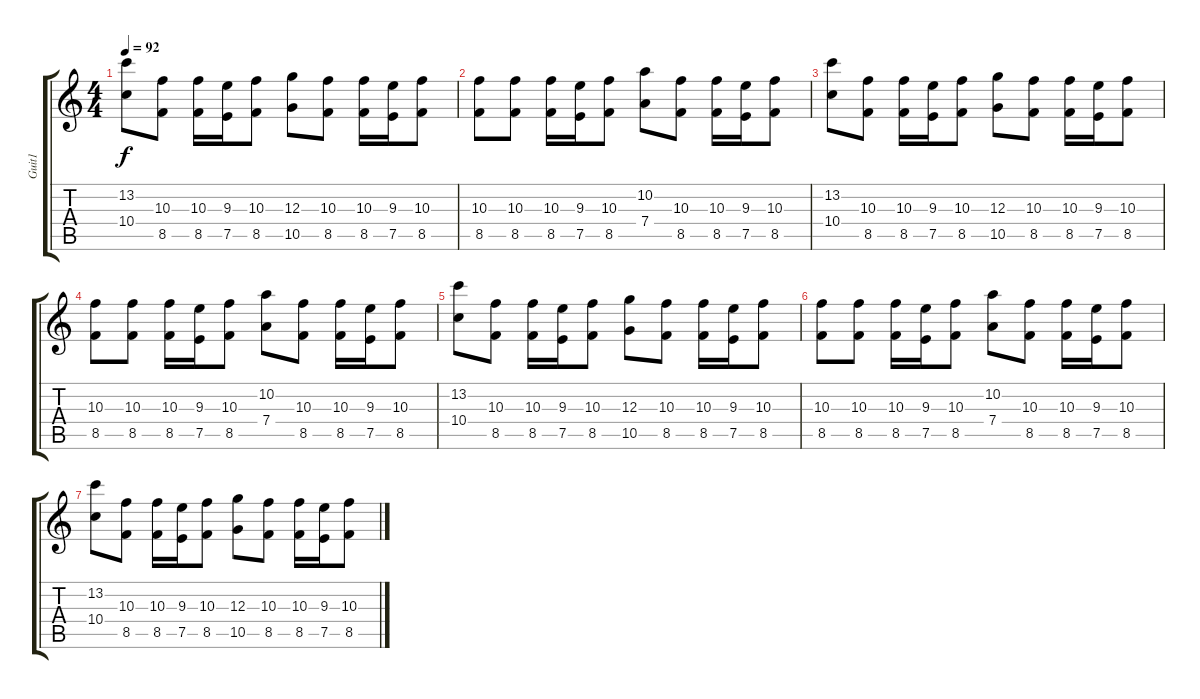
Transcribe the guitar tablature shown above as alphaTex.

\track ("Guit1" "Guit1") {instrument overdrivenguitar}
\staff {score tabs}
\tuning (E4 B3 G3 D3 A2 E2) {hide}
\ts (4 4)
\tempo 92
\clef g2
\ks c
(13.2 10.4).8{dy f} (10.3 8.5).8 (10.3 8.5).16 (9.3 7.5).16 (10.3 8.5).8 (12.3 10.5).8 (10.3 8.5).8 (10.3 8.5).16 (9.3 7.5).16 (10.3 8.5).8 |
(10.3 8.5).8 (10.3 8.5).8 (10.3 8.5).16 (9.3 7.5).16 (10.3 8.5).8 (10.2 7.4).8 (10.3 8.5).8 (10.3 8.5).16 (9.3 7.5).16 (10.3 8.5).8 |
(13.2 10.4).8 (10.3 8.5).8 (10.3 8.5).16 (9.3 7.5).16 (10.3 8.5).8 (12.3 10.5).8 (10.3 8.5).8 (10.3 8.5).16 (9.3 7.5).16 (10.3 8.5).8 |
(10.3 8.5).8 (10.3 8.5).8 (10.3 8.5).16 (9.3 7.5).16 (10.3 8.5).8 (10.2 7.4).8 (10.3 8.5).8 (10.3 8.5).16 (9.3 7.5).16 (10.3 8.5).8 |
(13.2 10.4).8 (10.3 8.5).8 (10.3 8.5).16 (9.3 7.5).16 (10.3 8.5).8 (12.3 10.5).8 (10.3 8.5).8 (10.3 8.5).16 (9.3 7.5).16 (10.3 8.5).8 |
(10.3 8.5).8 (10.3 8.5).8 (10.3 8.5).16 (9.3 7.5).16 (10.3 8.5).8 (10.2 7.4).8 (10.3 8.5).8 (10.3 8.5).16 (9.3 7.5).16 (10.3 8.5).8 |
(13.2 10.4).8 (10.3 8.5).8 (10.3 8.5).16 (9.3 7.5).16 (10.3 8.5).8 (12.3 10.5).8 (10.3 8.5).8 (10.3 8.5).16 (9.3 7.5).16 (10.3 8.5).8
